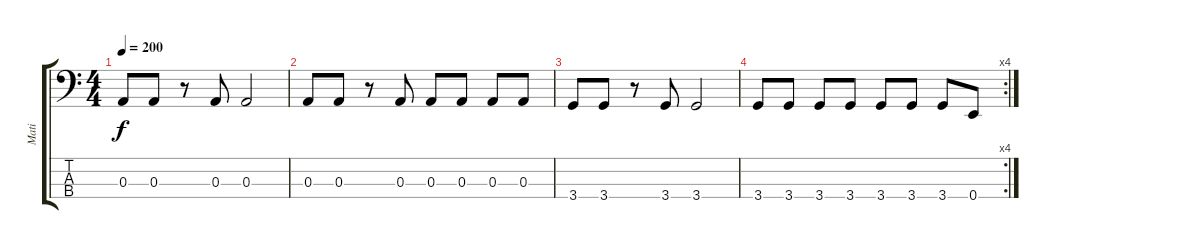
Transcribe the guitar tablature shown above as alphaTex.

\track ("Mati" "Mati") {instrument electricbasspick}
\staff {score tabs}
\tuning (G2 D2 A1 E1) {hide}
\ts (4 4)
\tempo 200
\clef f4
\ks c
0.3.8{dy f} 0.3.8 r.8 0.3.8 0.3.2 |
0.3.8 0.3.8 r.8 0.3.8 0.3.8 0.3.8 0.3.8 0.3.8 |
3.4.8 3.4.8 r.8 3.4.8 3.4.2 |
\rc 4
3.4.8 3.4.8 3.4.8 3.4.8 3.4.8 3.4.8 3.4.8 0.4.8
